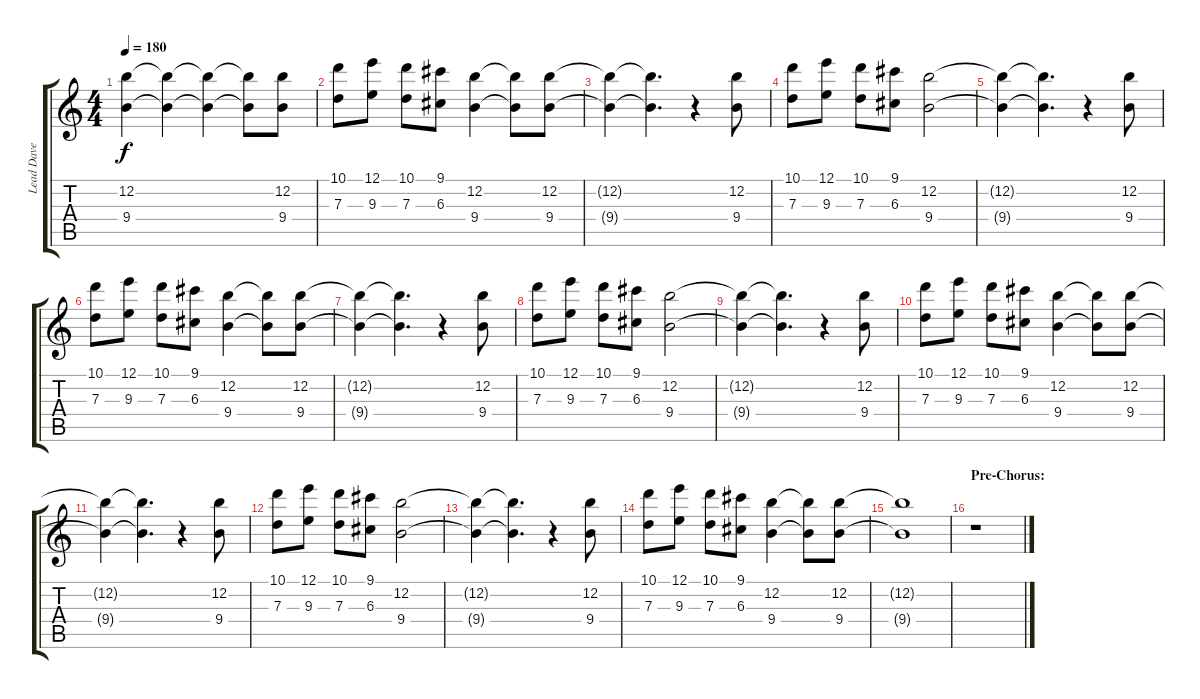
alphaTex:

\track ("Lead Dave Murray" "Lead Dave ") {instrument overdrivenguitar}
\staff {score tabs}
\tuning (E4 B3 G3 D3 A2 E2) {hide}
\ts (4 4)
\tempo 180
\clef g2
\ks c
(12.2{t} 9.4{t}).4{dy f} (12.2{t} 9.4{t}).4 (12.2{t} 9.4{t}).4 (12.2{t} 9.4{t}).8 (12.2 9.4).8 |
(10.1 7.3).8 (12.1 9.3).8 (10.1 7.3).8 (9.1 6.3).8 (12.2 9.4).4 (12.2{t} 9.4{t}).8 (12.2 9.4).8 |
(12.2{t} 9.4{t}).4 (12.2{t} 9.4{t}).4{d} r.4 (12.2 9.4).8 |
(10.1 7.3).8 (12.1 9.3).8 (10.1 7.3).8 (9.1 6.3).8 (12.2 9.4).2 |
(12.2{t} 9.4{t}).4 (12.2{t} 9.4{t}).4{d} r.4 (12.2 9.4).8 |
(10.1 7.3).8 (12.1 9.3).8 (10.1 7.3).8 (9.1 6.3).8 (12.2 9.4).4 (12.2{t} 9.4{t}).8 (12.2 9.4).8 |
(12.2{t} 9.4{t}).4 (12.2{t} 9.4{t}).4{d} r.4 (12.2 9.4).8 |
(10.1 7.3).8 (12.1 9.3).8 (10.1 7.3).8 (9.1 6.3).8 (12.2 9.4).2 |
(12.2{t} 9.4{t}).4 (12.2{t} 9.4{t}).4{d} r.4 (12.2 9.4).8 |
(10.1 7.3).8 (12.1 9.3).8 (10.1 7.3).8 (9.1 6.3).8 (12.2 9.4).4 (12.2{t} 9.4{t}).8 (12.2 9.4).8 |
(12.2{t} 9.4{t}).4 (12.2{t} 9.4{t}).4{d} r.4 (12.2 9.4).8 |
(10.1 7.3).8 (12.1 9.3).8 (10.1 7.3).8 (9.1 6.3).8 (12.2 9.4).2 |
(12.2{t} 9.4{t}).4 (12.2{t} 9.4{t}).4{d} r.4 (12.2 9.4).8 |
(10.1 7.3).8 (12.1 9.3).8 (10.1 7.3).8 (9.1 6.3).8 (12.2 9.4).4 (12.2{t} 9.4{t}).8 (12.2 9.4).8 |
(12.2{t} 9.4{t}).1 |
\section ("" "Pre-Chorus:")
r.1
